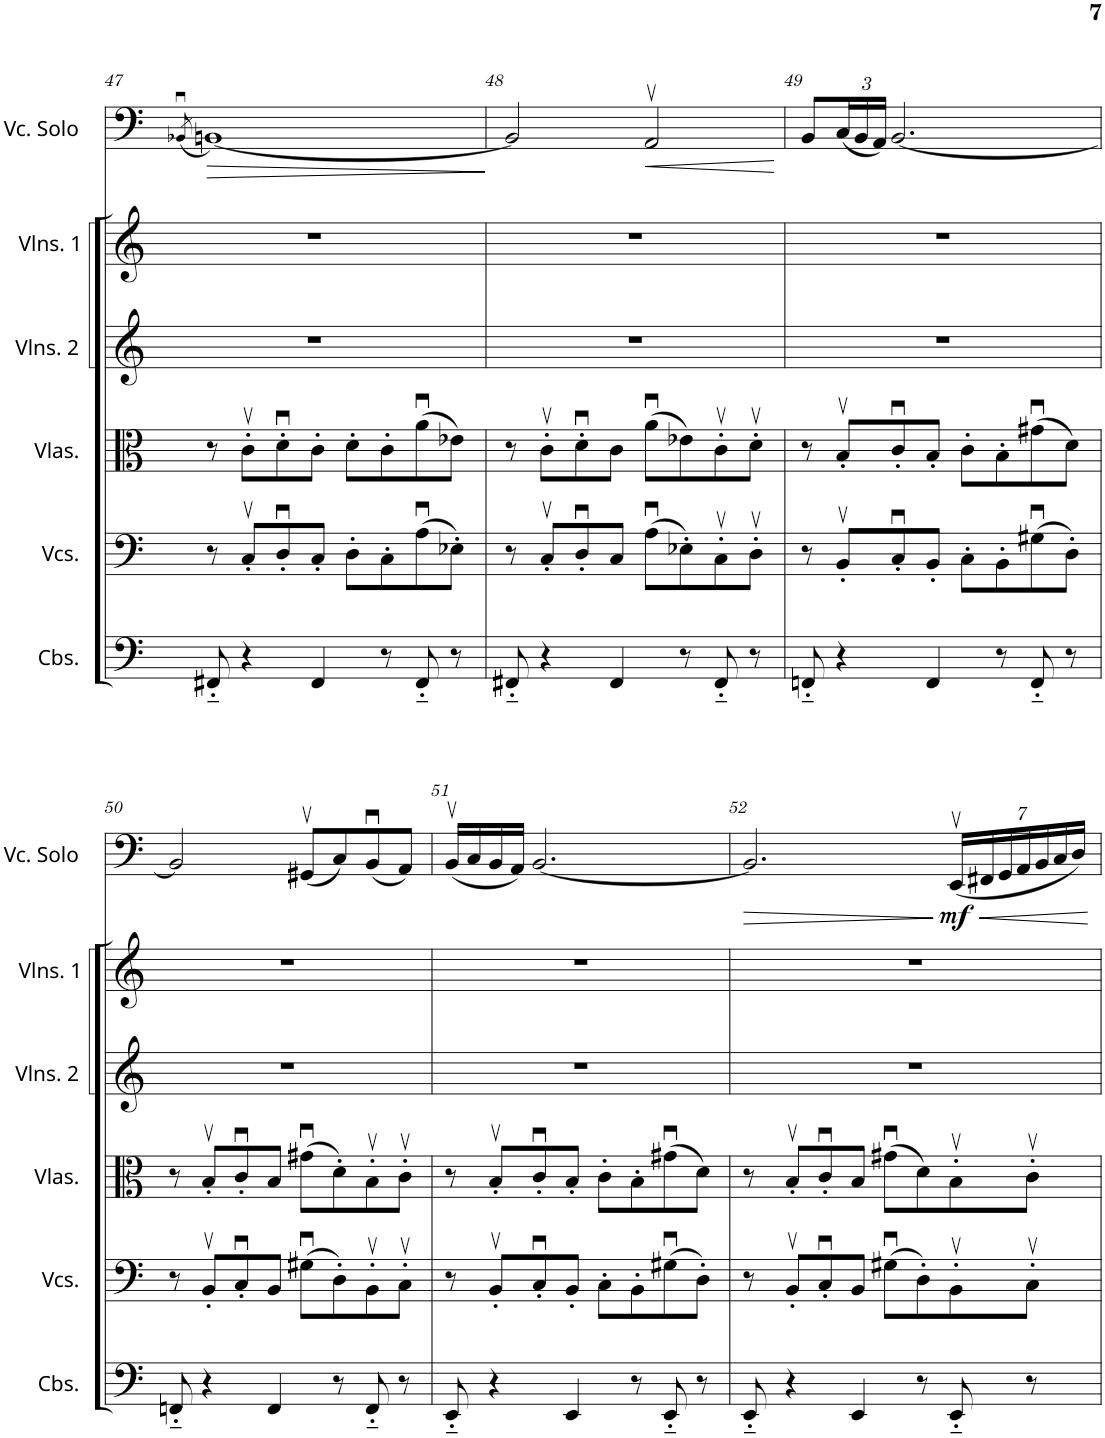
**kern	**kern	**kern	**kern	**kern	**kern	**dynam
*part6	*part5	*part4	*part3	*part2	*part1	*part1
*staff6	*staff5	*staff4	*staff3	*staff2	*staff1	*staff1
*I"Contrabasses	*I"Violoncellos	*I"Violas	*I"Violins 2	*I"Violins 1	*I"Violoncello Solo	*
*I'Cbs.	*I'Vcs.	*I'Vlas.	*I'Vlns. 2	*I'Vlns. 1	*I'Vc. Solo	*
!!LO:PB:g=z
*clefF4	*clefF4	*clefC3	*clefG2	*clefG2	*clefF4	*
*Trd7c12	*	*	*	*	*	*
*k[]	*k[]	*k[]	*k[]	*k[]	*k[]	*
*M4/4	*M4/4	*M4/4	*M4/4	*M4/4	*M4/4	*
=47	=47	=47	=47	=47	=47	=47
.	.	.	.	.	(8qBB-Xu/	.
8FF#X'~/	8r	8r	1r	1r	[1BBn)	.
4r	8Cv'/L	8cv'\L	.	.	.	.
.	8Du'/	8du'\	.	.	.	.
4FF#/	8C'/J	8c'\J	.	.	.	.
.	8D'\L	8d'\L	.	.	.	.
8r	8C'\	8c'\	.	.	.	.
8FF#'~/	(8Au\	(8au\	.	.	.	.
8r	8E-X'\J)	8e-X\J)	.	.	.	.
=48	=48	=48	=48	=48	=48	=48
8FF#X'~/	8r	8r	1r	1r	2BB/]	.
4r	8Cv'/L	8cv'\L	.	.	.	.
.	8Du'/	8du'\	.	.	.	.
4FF#/	8C/J	8c\J	.	.	.	.
!	!	!	!	!	!	!LO:HP:b
.	(8Au\L	(8au\L	.	.	2AAv/	<
8r	8E-X'\)	8e-X\)	.	.	.	.
8FF#'~/	8Cv'\	8cv'\	.	.	.	.
8r	8Dv'\J	8dv'\J	.	.	.	.
.	.	.	.	.	.	[
=49	=49	=49	=49	=49	=49	=49
8FFn'~/	8r	8r	1r	1r	8BB/L	.
*	*	*	*	*	*Xbrackettup	*
4r	8BBv'/L	8Bv'/L	.	.	(24C/L	.
.	.	.	.	.	24BB/	.
.	.	.	.	.	24AA/JJ)	.
.	8Cu'/	8cu'/	.	.	[2.BB/	.
4FF/	8BB'/J	8B'/J	.	.	.	.
.	8C'\L	8c'\L	.	.	.	.
8r	8BB'\	8B'\	.	.	.	.
8FF'~/	(8G#Xu\	(8g#Xu\	.	.	.	.
8r	8D'\J)	8d\J)	.	.	.	.
!!LO:LB:g=z
=50	=50	=50	=50	=50	=50	=50
8FFn'~/	8r	8r	1r	1r	2BB/]	.
4r	8BBv'/L	8Bv'/L	.	.	.	.
.	8Cu'/	8cu'/	.	.	.	.
4FF/	8BB/J	8B/J	.	.	.	.
.	(8G#Xu\L	(8g#Xu\L	.	.	(8GG#Xv/L	.
8r	8D'\)	8d'\)	.	.	8C/)	.
8FF'~/	8BBv'\	8Bv'\	.	.	(8BBu/	.
8r	8Cv'\J	8cv'\J	.	.	8AA/J)	.
=51	=51	=51	=51	=51	=51	=51
8EE'~/	8r	8r	1r	1r	(16BBv/LL	.
.	.	.	.	.	16C/	.
4r	8BBv'/L	8Bv'/L	.	.	16BB/	.
.	.	.	.	.	16AA/JJ)	.
.	8Cu'/	8cu'/	.	.	[2.BB/	.
4EE/	8BB'/J	8B'/J	.	.	.	.
.	8C'\L	8c'\L	.	.	.	.
8r	8BB'\	8B'\	.	.	.	.
8EE'~/	(8G#Xu\	(8g#Xu\	.	.	.	.
8r	8D'\J)	8d\J)	.	.	.	.
=52	=52	=52	=52	=52	=52	=52
!	!	!	!	!	!	!LO:HP:b
8EE'~/	8r	8r	1r	1r	2.BB/]	>
4r	8BBv'/L	8Bv'/L	.	.	.	.
.	8Cu'/	8cu'/	.	.	.	.
4EE/	8BB/J	8B/J	.	.	.	.
.	(8G#Xu\L	(8g#Xu\L	.	.	.	.
8r	8D'\)	8d\)	.	.	.	.
!	!	!	!	!	!	!LO:HP:n=1:b
!	!	!	!	!	!	!LO:DY:n=1:b
8EE'~/	8BBv'\	8Bv'\	.	.	(28EEv/LL	] < mf
.	.	.	.	.	28FF#X/	.
.	.	.	.	.	28GG/	.
.	.	.	.	.	28AA/	.
8r	8Cv'\J	8cv'\J	.	.	.	.
.	.	.	.	.	28BB/	.
.	.	.	.	.	28C/	.
.	.	.	.	.	28D/JJ)	.
.	.	.	.	.	.	[
=	=	=	=	=	=	=
*-	*-	*-	*-	*-	*-	*-
